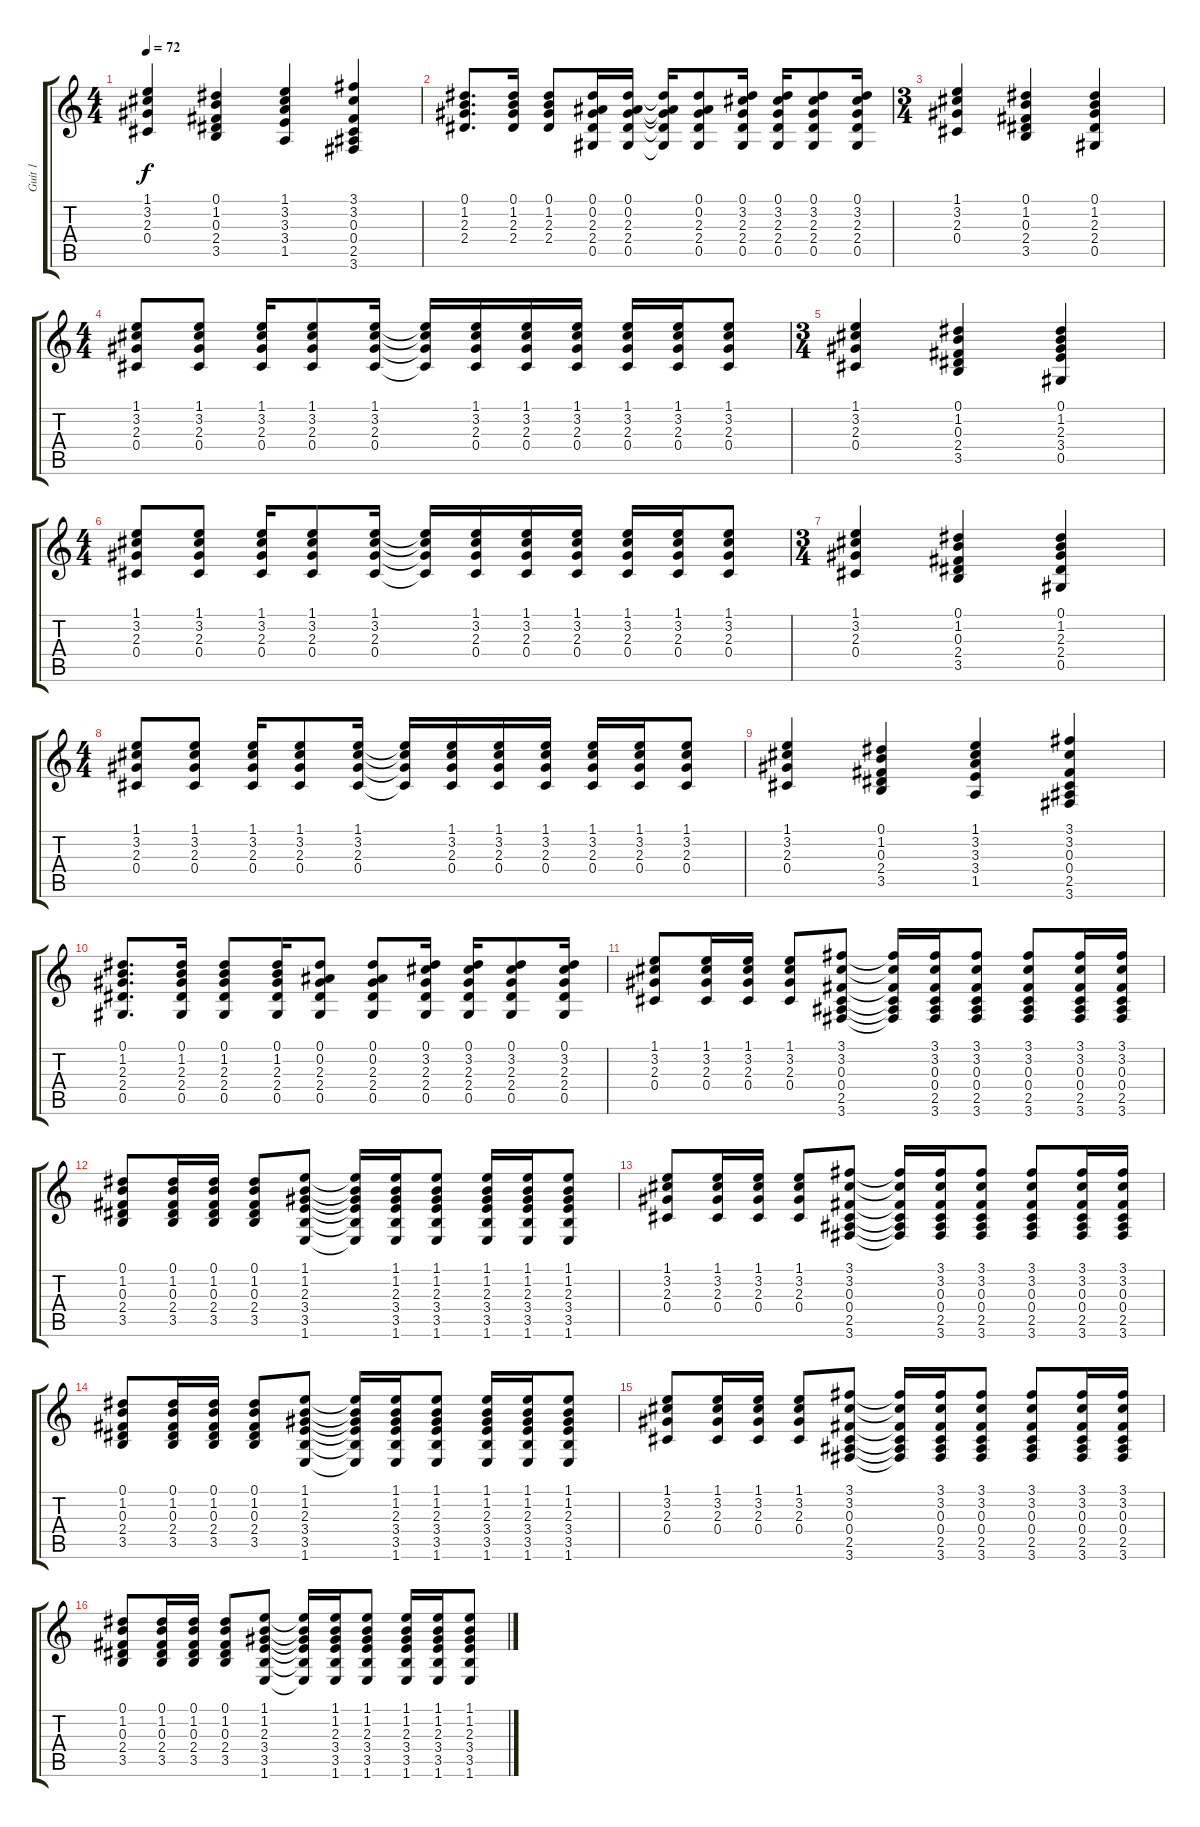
\track ("Guit 1" "Guit 1") {instrument acousticguitarsteel}
\staff {score tabs}
\tuning (Eb4 Bb3 Gb3 Db3 Ab2 Eb2) {hide}
\ts (4 4)
\tempo 72
\clef g2
\ks c
(1.1 3.2 2.3 0.4).4{dy f} (0.1 1.2 0.3 2.4 3.5).4 (1.1 3.2 3.3 3.4 1.5).4 (3.1 3.2 0.3 0.4 2.5 3.6).4 |
(0.1 1.2 2.3 2.4).8{d} (0.1 1.2 2.3 2.4).16 (0.1 1.2 2.3 2.4).8 (0.1 0.2 2.3 2.4 0.5).16 (0.1 0.2 2.3 2.4 0.5).16 (0.1{t} 0.2{t} 2.3{t} 2.4{t} 0.5{t}).16 (0.1 0.2 2.3 2.4 0.5).8 (0.1 3.2 2.3 2.4 0.5).16 (0.1 3.2 2.3 2.4 0.5).16 (0.1 3.2 2.3 2.4 0.5).8 (0.1 3.2 2.3 2.4 0.5).16 |
\ts (3 4)
(1.1 3.2 2.3 0.4).4 (0.1 1.2 0.3 2.4 3.5).4 (0.1 1.2 2.3 2.4 0.5).4 |
\ts (4 4)
(1.1 3.2 2.3 0.4).8 (1.1 3.2 2.3 0.4).8 (1.1 3.2 2.3 0.4).16 (1.1 3.2 2.3 0.4).8 (1.1 3.2 2.3 0.4).16 (1.1{t} 3.2{t} 2.3{t} 0.4{t}).16 (1.1 3.2 2.3 0.4).16 (1.1 3.2 2.3 0.4).16 (1.1 3.2 2.3 0.4).16 (1.1 3.2 2.3 0.4).16 (1.1 3.2 2.3 0.4).16 (1.1 3.2 2.3 0.4).8 |
\ts (3 4)
(1.1 3.2 2.3 0.4).4 (0.1 1.2 0.3 2.4 3.5).4 (0.1 1.2 2.3 3.4 0.5).4 |
\ts (4 4)
(1.1 3.2 2.3 0.4).8 (1.1 3.2 2.3 0.4).8 (1.1 3.2 2.3 0.4).16 (1.1 3.2 2.3 0.4).8 (1.1 3.2 2.3 0.4).16 (1.1{t} 3.2{t} 2.3{t} 0.4{t}).16 (1.1 3.2 2.3 0.4).16 (1.1 3.2 2.3 0.4).16 (1.1 3.2 2.3 0.4).16 (1.1 3.2 2.3 0.4).16 (1.1 3.2 2.3 0.4).16 (1.1 3.2 2.3 0.4).8 |
\ts (3 4)
(1.1 3.2 2.3 0.4).4 (0.1 1.2 0.3 2.4 3.5).4 (0.1 1.2 2.3 2.4 0.5).4 |
\ts (4 4)
(1.1 3.2 2.3 0.4).8 (1.1 3.2 2.3 0.4).8 (1.1 3.2 2.3 0.4).16 (1.1 3.2 2.3 0.4).8 (1.1 3.2 2.3 0.4).16 (1.1{t} 3.2{t} 2.3{t} 0.4{t}).16 (1.1 3.2 2.3 0.4).16 (1.1 3.2 2.3 0.4).16 (1.1 3.2 2.3 0.4).16 (1.1 3.2 2.3 0.4).16 (1.1 3.2 2.3 0.4).16 (1.1 3.2 2.3 0.4).8 |
(1.1 3.2 2.3 0.4).4 (0.1 1.2 0.3 2.4 3.5).4 (1.1 3.2 3.3 3.4 1.5).4 (3.1 3.2 0.3 0.4 2.5 3.6).4 |
(0.1 1.2 2.3 2.4 0.5).8{d} (0.1 1.2 2.3 2.4 0.5).16 (0.1 1.2 2.3 2.4 0.5).8 (0.1 1.2 2.3 2.4 0.5).16 (0.1 0.2 2.3 2.4 0.5).8 (0.1 0.2 2.3 2.4 0.5).8 (0.1 3.2 2.3 2.4 0.5).16 (0.1 3.2 2.3 2.4 0.5).16 (0.1 3.2 2.3 2.4 0.5).8 (0.1 3.2 2.3 2.4 0.5).16 |
(1.1 3.2 2.3 0.4).8 (1.1 3.2 2.3 0.4).16 (1.1 3.2 2.3 0.4).16 (1.1 3.2 2.3 0.4).8 (3.1 3.2 0.3 0.4 2.5 3.6).8 (3.1{t} 3.2{t} 0.3{t} 0.4{t} 2.5{t} 3.6{t}).16 (3.1 3.2 0.3 0.4 2.5 3.6).16 (3.1 3.2 0.3 0.4 2.5 3.6).8 (3.1 3.2 0.3 0.4 2.5 3.6).8 (3.1 3.2 0.3 0.4 2.5 3.6).16 (3.1 3.2 0.3 0.4 2.5 3.6).16 |
(0.1 1.2 0.3 2.4 3.5).8 (0.1 1.2 0.3 2.4 3.5).16 (0.1 1.2 0.3 2.4 3.5).16 (0.1 1.2 0.3 2.4 3.5).8 (1.1 1.2 2.3 3.4 3.5 1.6).8 (1.1{t} 1.2{t} 2.3{t} 3.4{t} 3.5{t} 1.6{t}).16 (1.1 1.2 2.3 3.4 3.5 1.6).16 (1.1 1.2 2.3 3.4 3.5 1.6).8 (1.1 1.2 2.3 3.4 3.5 1.6).16 (1.1 1.2 2.3 3.4 3.5 1.6).16 (1.1 1.2 2.3 3.4 3.5 1.6).8 |
(1.1 3.2 2.3 0.4).8 (1.1 3.2 2.3 0.4).16 (1.1 3.2 2.3 0.4).16 (1.1 3.2 2.3 0.4).8 (3.1 3.2 0.3 0.4 2.5 3.6).8 (3.1{t} 3.2{t} 0.3{t} 0.4{t} 2.5{t} 3.6{t}).16 (3.1 3.2 0.3 0.4 2.5 3.6).16 (3.1 3.2 0.3 0.4 2.5 3.6).8 (3.1 3.2 0.3 0.4 2.5 3.6).8 (3.1 3.2 0.3 0.4 2.5 3.6).16 (3.1 3.2 0.3 0.4 2.5 3.6).16 |
(0.1 1.2 0.3 2.4 3.5).8 (0.1 1.2 0.3 2.4 3.5).16 (0.1 1.2 0.3 2.4 3.5).16 (0.1 1.2 0.3 2.4 3.5).8 (1.1 1.2 2.3 3.4 3.5 1.6).8 (1.1{t} 1.2{t} 2.3{t} 3.4{t} 3.5{t} 1.6{t}).16 (1.1 1.2 2.3 3.4 3.5 1.6).16 (1.1 1.2 2.3 3.4 3.5 1.6).8 (1.1 1.2 2.3 3.4 3.5 1.6).16 (1.1 1.2 2.3 3.4 3.5 1.6).16 (1.1 1.2 2.3 3.4 3.5 1.6).8 |
(1.1 3.2 2.3 0.4).8 (1.1 3.2 2.3 0.4).16 (1.1 3.2 2.3 0.4).16 (1.1 3.2 2.3 0.4).8 (3.1 3.2 0.3 0.4 2.5 3.6).8 (3.1{t} 3.2{t} 0.3{t} 0.4{t} 2.5{t} 3.6{t}).16 (3.1 3.2 0.3 0.4 2.5 3.6).16 (3.1 3.2 0.3 0.4 2.5 3.6).8 (3.1 3.2 0.3 0.4 2.5 3.6).8 (3.1 3.2 0.3 0.4 2.5 3.6).16 (3.1 3.2 0.3 0.4 2.5 3.6).16 |
(0.1 1.2 0.3 2.4 3.5).8 (0.1 1.2 0.3 2.4 3.5).16 (0.1 1.2 0.3 2.4 3.5).16 (0.1 1.2 0.3 2.4 3.5).8 (1.1 1.2 2.3 3.4 3.5 1.6).8 (1.1{t} 1.2{t} 2.3{t} 3.4{t} 3.5{t} 1.6{t}).16 (1.1 1.2 2.3 3.4 3.5 1.6).16 (1.1 1.2 2.3 3.4 3.5 1.6).8 (1.1 1.2 2.3 3.4 3.5 1.6).16 (1.1 1.2 2.3 3.4 3.5 1.6).16 (1.1 1.2 2.3 3.4 3.5 1.6).8
